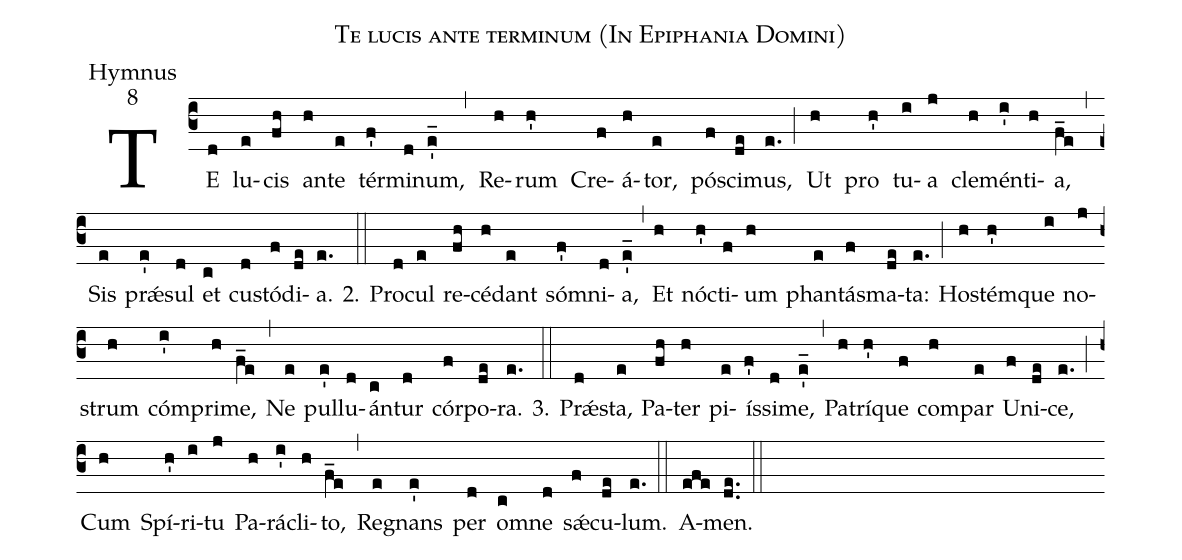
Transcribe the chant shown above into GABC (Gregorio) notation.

name:Te lucis ante terminum (In Epiphania Domini);
office-part:Hymnus;
mode:8;
%%
(c3) TE(d) lu(e)cis(fh) an(h)te(e) tér(f')mi(d)num,(e'_) (,) Re(h)rum(h') Cre(f)á(h)tor,(e) pó(f)sci(de)mus,(e.) (;) Ut(h) pro(h') tu(i)a(j) cle(h)mén(i')ti(h)a,(f_e) (,) Sis(e) pr<sp>'æ</sp>(e')sul(d) et(c) cu(d)stó(f)di(de)a.(e.) 2.(::) Pro(d)cul(e) re(fh)cé(h)dant(e) só(f')mni(d)a,(e'_) (,) Et(h) nó(h')cti(f)um(h) phan(e)tá(f)sma(de)ta:(e.) (;) Ho(h)stém(h')que(i) no(j)strum(h) cóm(i')pri(h)me,(f_e) (,) Ne(e) pul(e')lu(d)án(c)tur(d) cór(f)po(de)ra.(e.) 3.(::) Pr<sp>'æ</sp>(d)sta,(e) Pa(fh)ter(h) pi(e)ís(f')si(d)me,(e'_) (,) Pa(h)trí(h')que(f) com(h)par(e) U(f)ni(de)ce,(e.) (;) Cum(h) Spí(h')ri(i)tu(j) Pa(h)rá(i')cli(h)to,(f_e) (,) Re(e)gnans(e') per(d) o(c)mne(d) s<sp>'æ</sp>(f)cu(de)lum.(e.) (::) A(efe)men.(de..) (::)
